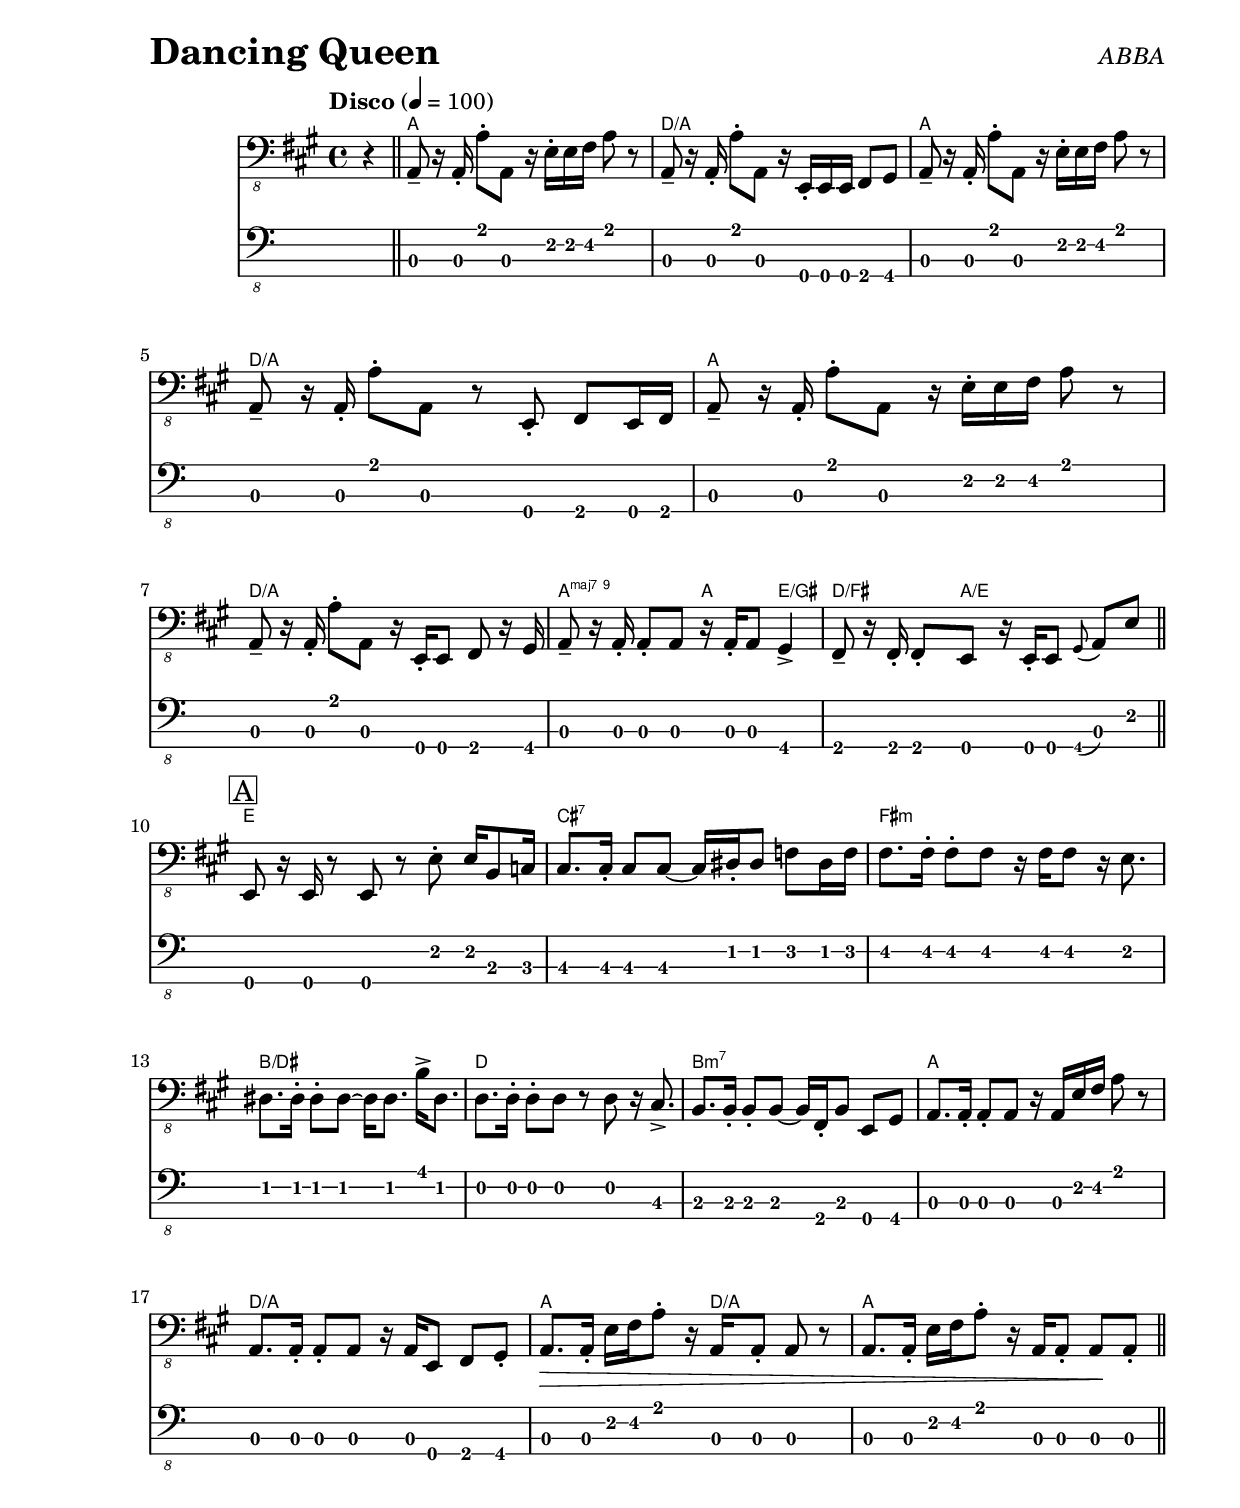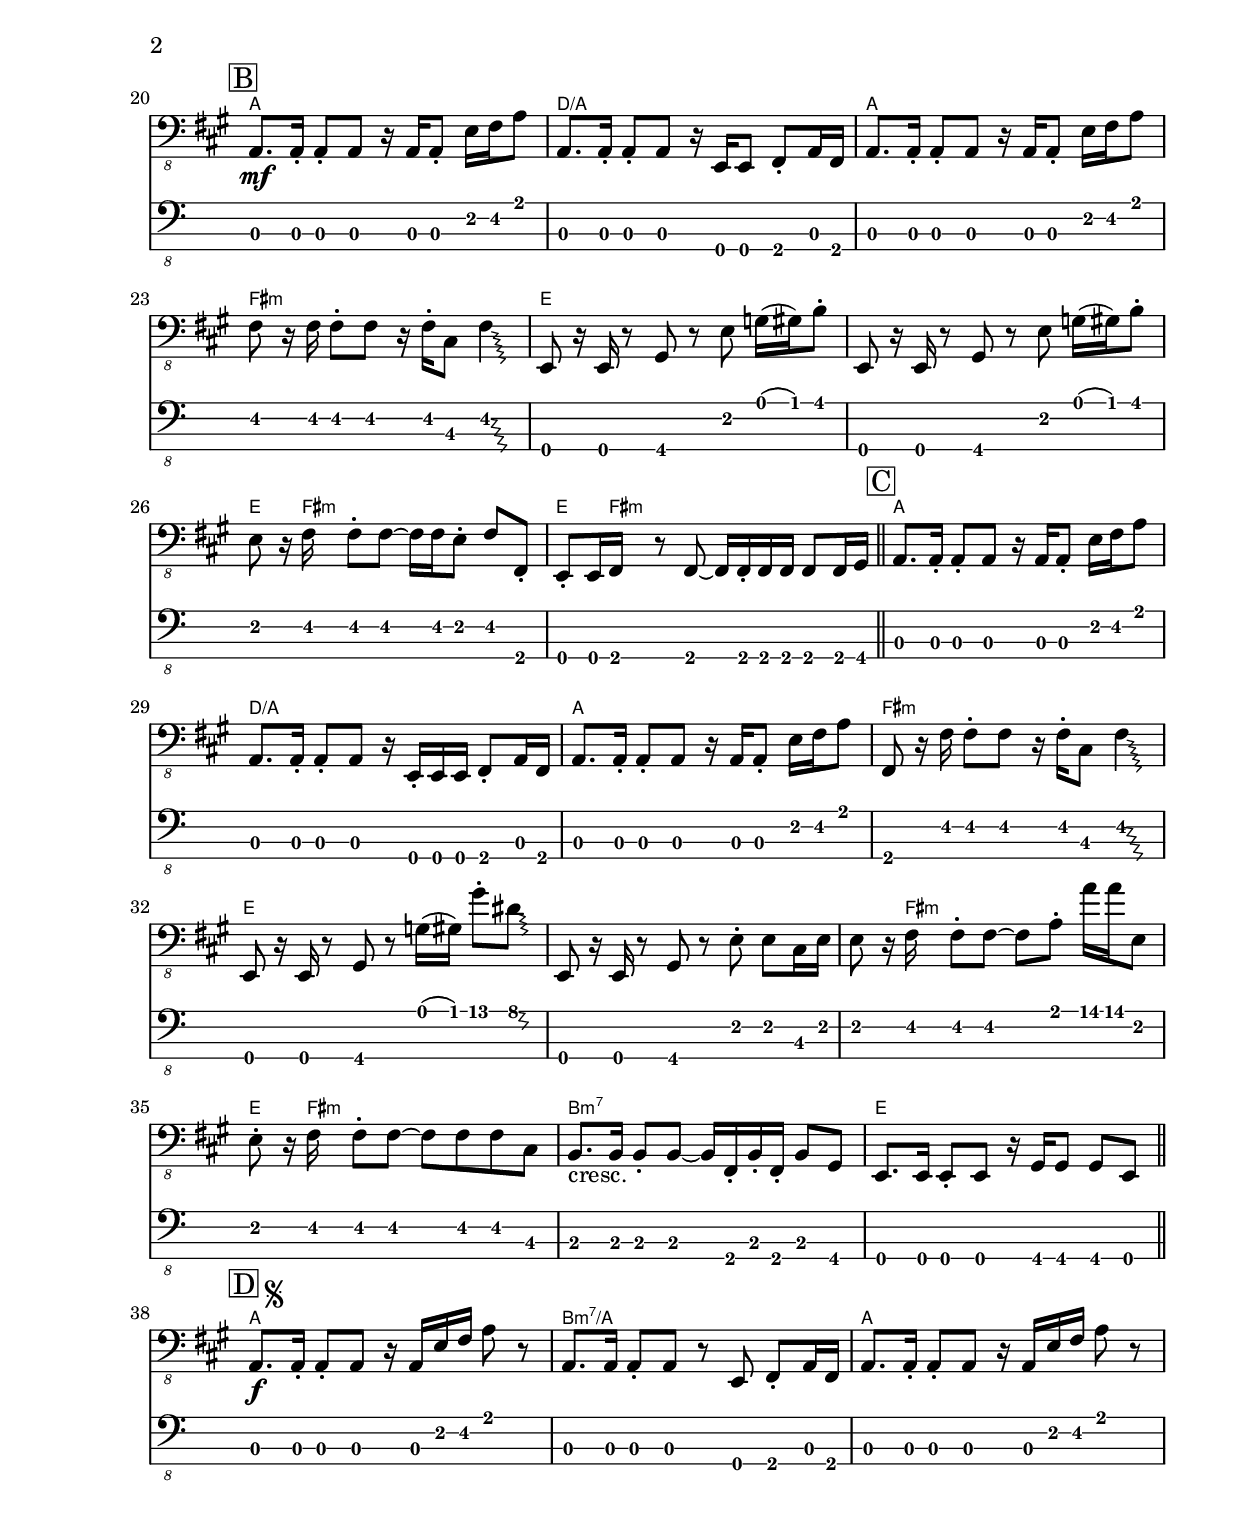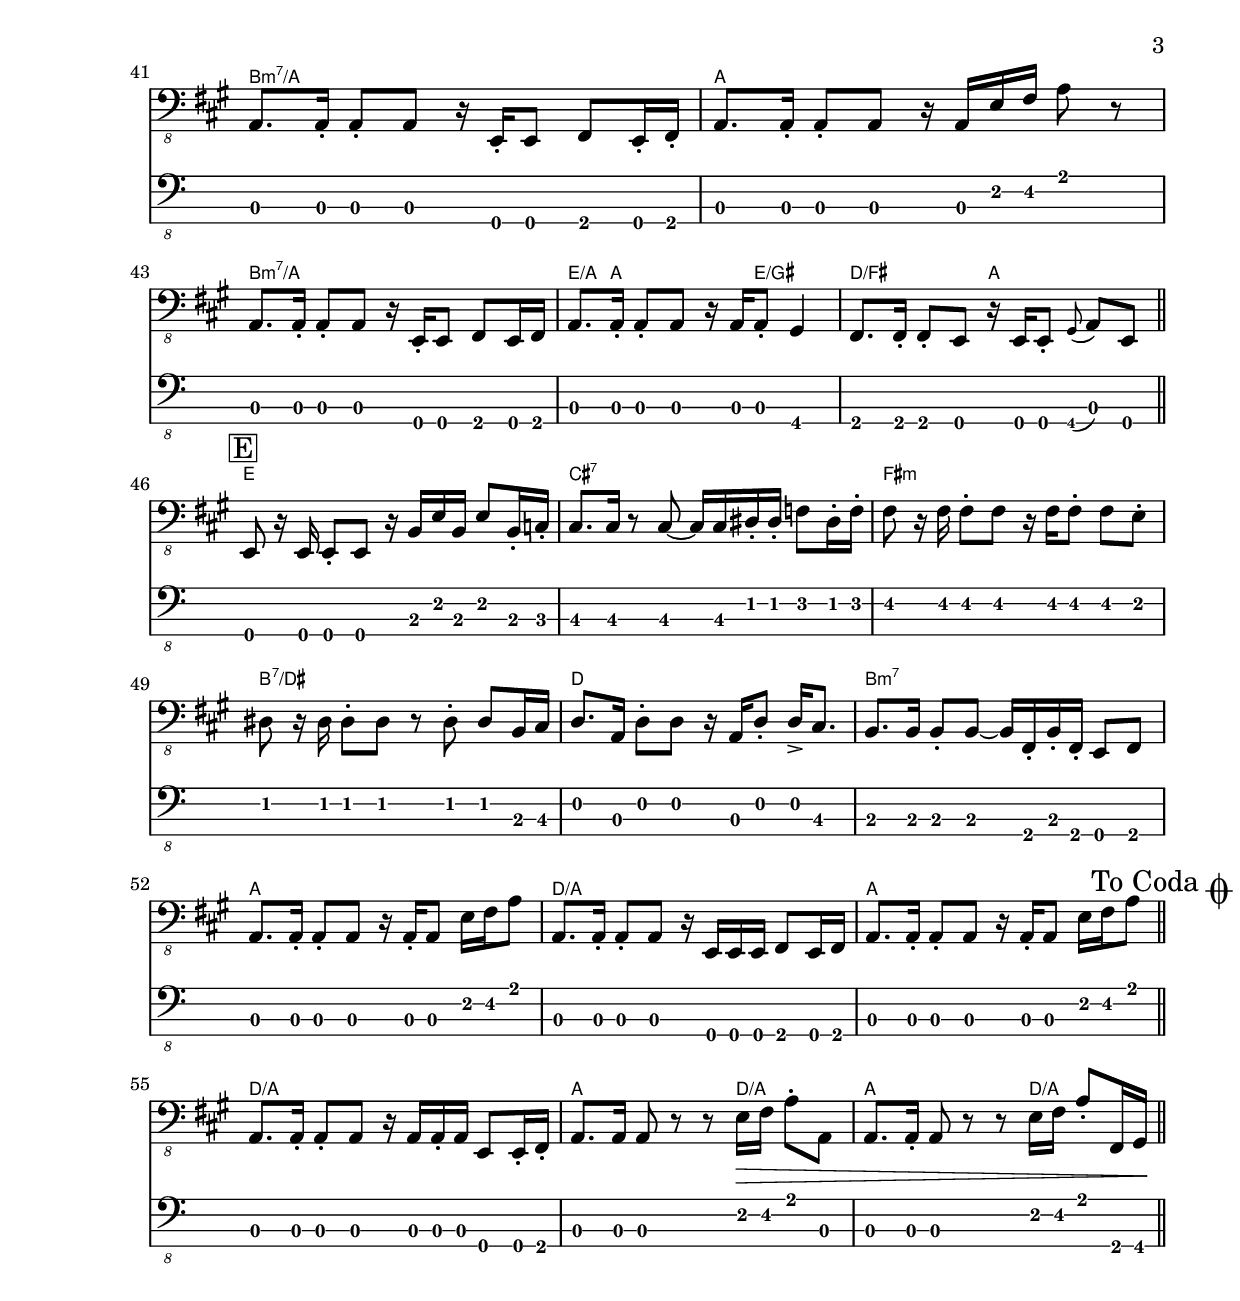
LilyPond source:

% LilyBin

\version "2.18.0"
\include "english.ly"
DSfine = {
  \once \override Score.RehearsalMark #'break-visibility = #'#(#t #t #f)
  \mark \markup { \small "D.S. al fine" }
}

DS = {
  \once \override Score.RehearsalMark #'break-visibility = #'#(#t #t #f)
  \mark \markup { \small "D.S." }
}

DCfine = {
  \once \override Score.RehearsalMark #'break-visibility = #'#(#t #t #f)
  \mark \markup { \small "D.C. al fine" }
}

DCcoda = {
  \once \override Score.RehearsalMark #'break-visibility = #'#(#t #t #f)
  \mark \markup { \small "D.C. al coda" }
}

DScoda = {
  \once \override Score.RehearsalMark #'break-visibility = #'#(#t #t #f)
  \mark \markup { \small "D.S. al coda" }
}

Fine = {
  \once \override Score.RehearsalMark #'break-visibility = #'#(#t #t #f)
  \mark \markup { \small \italic "fine" }
}

GotoCoda = {
  \once \override Score.RehearsalMark #'break-visibility = #'#(#t #t #f)
  \mark \markup { "To Coda" \musicglyph #"scripts.coda" }
}

Coda = {
  \once \override Score.RehearsalMark #'break-visibility = #'#(#f #t #t)
  \mark \markup { \musicglyph #"scripts.coda" "Coda" }
}

Segno = {
  \once \override Score.RehearsalMark #'break-visibility = #'#(#f #t #t)
  \mark \markup { \small \musicglyph #"scripts.segno" }
}
	


\header {
  piece = \markup { \fontsize #4 \bold "Dancing Queen" }
  opus = \markup { \italic "ABBA" }
}

\paper { 
  left-margin = 1.0 \in	
  right-margin = 0.5 \in
  top-margin = 1.0 \in
  bottom-margin = 1.0 \in
}

%%#(set-global-staff-size 15)
		
cbreak = { 
  \break
} 
sbreak = { \break }


global = {
  \time 4/4
  \tempo "Disco" 4 = 100
  \override Glissando.style = #'zigzag
}

my_notes = \relative c, {
  \clef "bass_8"
  \key a \major
	
  \partial 4 r4 \bar "||"
  \set Score.currentBarNumber = #2
  
  %% 2
  a8-- r16 a16-. a'8-. a,8 r16 e'16-. e fs a8 r8 | 
  a,8-- r16 a16-. a'8-. a,8 r16 e16-. e e fs8 gs |
  a8-- r16 a16-. a'8-. a,8 r16 e'16-. e fs a8 r8 | 
  
  %% 5 
  \cbreak
  a,8-- r16 a16-. a'8-. a,8 r8 e8-. fs e16 fs16 |
  a8-- r16 a16-. a'8-. a,8 r16 e'16-. e fs a8 r8 |
  
  %% 7
  \cbreak
  a,8-- r16 a16-. a'8-. a, r16 e16-. e8 fs8 r16 gs16 |
  a8-- r16 a16-. a8-. a r16 a16-. a8 gs4-> |
  fs8-- r16 fs16-. fs8-. e r16 e16-. e8 \grace gs (a8) e'8 \bar "||"
  
  %% 10
  \sbreak
  \mark \markup { \box A }
  e,8 r16 e16 r8 e8 r8 e'8-. e16 b8 c16 | 
  cs8. cs16-. cs8 cs8~ cs16 ds16-. ds8 f8 ds16 f16 |
  fs8. fs16-. fs8-. fs8 r16 fs16 fs8 r16 e8. | 
  
  %% 13
  \cbreak
  ds8. ds16-. ds8-. ds8~ ds16 ds8. b'16-> ds,8. |
  d8. d16-. d8-. d8 r8 d8 r16 cs8.-> |
  b8. b16-. b8-. b8~ b16 fs-. b8 e,8 gs |
  a8. a16-. a8-. a8 r16 a16 e'16 fs16 a8 r8 |
  
  %% 17
  \cbreak
  a,8. a16-. a8-. a8 r16 a16 e8 fs gs-. |
  a8. \> a16-. e'16 fs16 a8-. r16 a,16 a8-. a r8 |
  a8. a16-. e'16 fs16 a8-. r16 a,16 a8-. a \! a-. \bar "||"
  
  %% 20
  \sbreak
  \mark \markup { \box B }
  a8. \mf a16-. a8-. a8 r16 a16 a8-. e'16 fs a8 |
  a,8. a16-. a8-. a8 r16 e16 e8 fs8-. a16 fs |
  a8. a16-. a8-. a8 r16 a16 a8-. e'16 fs a8 |
  
  %% 23
  \cbreak
  fs8 r16 fs fs8-. fs r16 fs-. cs8 \afterGrace fs4 \glissando { \hideNotes e, \unHideNotes } |
  e8 r16 e16 r8 gs8 r8 e'8 g16 (gs) b8-. |
  e,,8 r16 e16 r8 gs8 r8 e'8 g16 (gs) b8-. |
  
  %% 26
  e,8 r16 fs16 fs8-. fs8 ~ fs16 fs e8-. fs8 fs,8-. |
  e-. e16 fs r8 fs8 ~ fs16 fs-. fs fs fs8 fs16 gs \bar "||"
  
  %%\sbreak
  \mark \markup { \box C }
  a8. a16-. a8-. a8 r16 a16 a8-. e'16 fs a8 |
  
  %% 29
  \sbreak
  a,8. a16-. a8-. a8 r16 e16-. e e fs8-. a16 fs | 
  a8. a16-. a8-. a8 r16 a16 a8-. e'16 fs a8 |
  fs,8 r16 fs'16 fs8-. fs r16 fs16-. cs8 \afterGrace fs4 \glissando { \hideNotes e, \unHideNotes } |
  
  %% 32
  \cbreak
  e8 r16 e16 r8 gs8 r8 g'16 (gs) gs'8-. \afterGrace ds8 \glissando { \hideNotes e, \unHideNotes } |
  e,8 r16 e16 r8 gs8 r8 e'8-. e8 cs16 e16 | e8 r16 fs fs8-. fs8 ~ fs8 a8-. a'16 a e,8 |
  
  %% 35
  e8-. r16 fs fs8-. fs8 ~ fs fs fs cs |
  b8.-"cresc." b16 b8-. b8 ~ b16 fs-. b-. fs-. b8 gs |
  e8. e16 e8-. e r16 gs16 gs8 gs e8 \bar "||"
  
  %% 38
  \sbreak
  \mark \markup { \box D \small \musicglyph #"scripts.segno" }
  a8. \f a16-. a8-. a8 r16 a16 e'16 fs a8 r8 |
  a,8. a16  a8-. a8 r8 e8 fs-. a16 fs |
  a8. a16-. a8-. a8 r16 a16 e'16 fs a8 r8 |
  
  %% 41
  \cbreak
  a,8. a16-. a8-. a8 r16 e16-. e8 fs e16-. fs-. | 
  a8. a16-. a8-. a8 r16 a16 e'16 fs a8 r8 |
  
  %% 43
  \cbreak
  a,8. a16-. a8-. a8 r16 e16-. e8 fs e16 fs | 
  a8. a16-. a8-. a8 r16 a16 a8-. gs4 |
  fs8. fs16-. fs8-. e r16 e16 e8-. \grace gs (a8) e8 \bar "||"
  
  %% 46
  \sbreak
  \mark \markup { \box E }
  e8 r16 e16 e8-. e r16 b'16 e b e8 b16-. c-. |
  cs8. cs16 r8 cs8 ~ cs16 cs16 ds16-. ds-. f8 ds16-. f-. |
  fs8 r16 fs16 fs8-. fs r16 fs16 fs8-. fs8 e8-. |
  
  %% 49
  \cbreak
  ds8 r16 ds16 ds8-. ds r ds-. ds b16 cs |
  d8. a16 d8-. d r16 a16 d8-. d16-> cs8. |
  b8. b16 b8-. b8 ~ b16 fs-. b-. fs-. e8 fs |
  
  %% 52
  \cbreak
  a8. a16-. a8-. a r16 a16-. a8 e'16 fs a8 |
  a,8. a16-. a8-. a r16 e16 e e fs8 e16 fs |
  a8. a16-. a8-. a r16 a16-. a8 e'16 fs a8 \GotoCoda \bar "||"
  
  %% 55
  a,8. a16-. a8-. a8 r16 a16 a-. a e8 e16-. fs-.  |
  a8. a16 a8 r8 r8 e'16 \> fs a8-. a,8 |
  a8. a16-. a8 r8 r8 e'16 fs a8-. fs,16 gs \! \bar "||"
  
  
  
  
}

my_chords = \chordmode {
  \set majorSevenSymbol = \markup { maj7 }
 
  s4 |
  
  %% 2
  a1 | d/a | a | d/a | a | 
  
  %% 7
  d1/a | a2:maj9 a4 e/gs |
  d4/fs~ d8/fs a8/e~ a2/e |
  
  %% 10
  e1 | cs:7 | fs:min
  
  %% 13
  b/ds | d | b:min7 | a |
  
  %% 17
  d/a | a2~ a16 d16/a ~ d4/a ~ d8/a | a1 |
  
  %% 20
  a1 | d/a | a |


  %% 23
  fs:min | e | e |
  
  %% 26
  e8. fs16:min ~ fs2.:min |
  e8. fs16:min ~ fs2.:min |
  a1 |
  
  %% 29
  d1/a | a | fs:min |
  
  %% 32
  e | e | e8. fs16:min ~ fs2.:min |
  
  %% 35
  e8. fs16:min ~ fs2.:min | b1:min7 | e |
  
  %% 38
  a1 | b:min7/a | a |
  
  %% 41
  b1:min7/a | a |
  
  % 43
  b1:min7/a | e8./a a16 ~ a4. e/gs | d2/fs a |
  
  %% 46
  e1 | cs:7 | fs:min |
  
  %% 49
  b:7/ds | d | b:min7 |
  
  %% 52
  a | d/a | a |
  
  %% 55
  d/a | a2 ~ a8 d4./a | a2 ~ a8 d4./a | 

}

ticktock = \drummode {
}


my_music = <<
  \new ChordNames {
    \set ChordNames.midiInstrument = "percussive organ"
    \set ChordNames.midiMaximumVolume = #0.4
    \set chordChanges = ##t
    \global
    \my_chords
  }
  \new Staff {
    \set Staff.midiInstrument = #"electric bass (finger)"
    \set Staff.midiMinimumVolume = #0.7
    \set Staff.midiMaximumVolume = #0.95
    \global
    \my_notes
  }
  \tag #'scoreOnly
  \new TabStaff
    \with { stringTunings = #bass-tuning } 
  { 
    %%\set TabStaff.minimumFret = #1
    %%\set TabStaff.restrainOpenStrings = ##t
    \global
    \my_notes
  }
  \tag #'midiOnly
  \new DrumStaff = TickTock <<
    \new DrumVoice = "ticktock" {
      \set DrumStaff.instrumentName = "TickTock"
      \set DrumStaff.midiMaximumVolume = #0.7
      \global
      \ticktock
    }
  >>
>>
  
\score {
  \removeWithTag #'midiOnly \my_music
  \layout {
    \context {
      \Score
        \override StringNumber #'stencil = ##f
        \override ChordName.font-size = -2
    }
  }
}

\score {
  \removeWithTag #'scoreOnly \unfoldRepeats \my_music
  \midi {}
}
